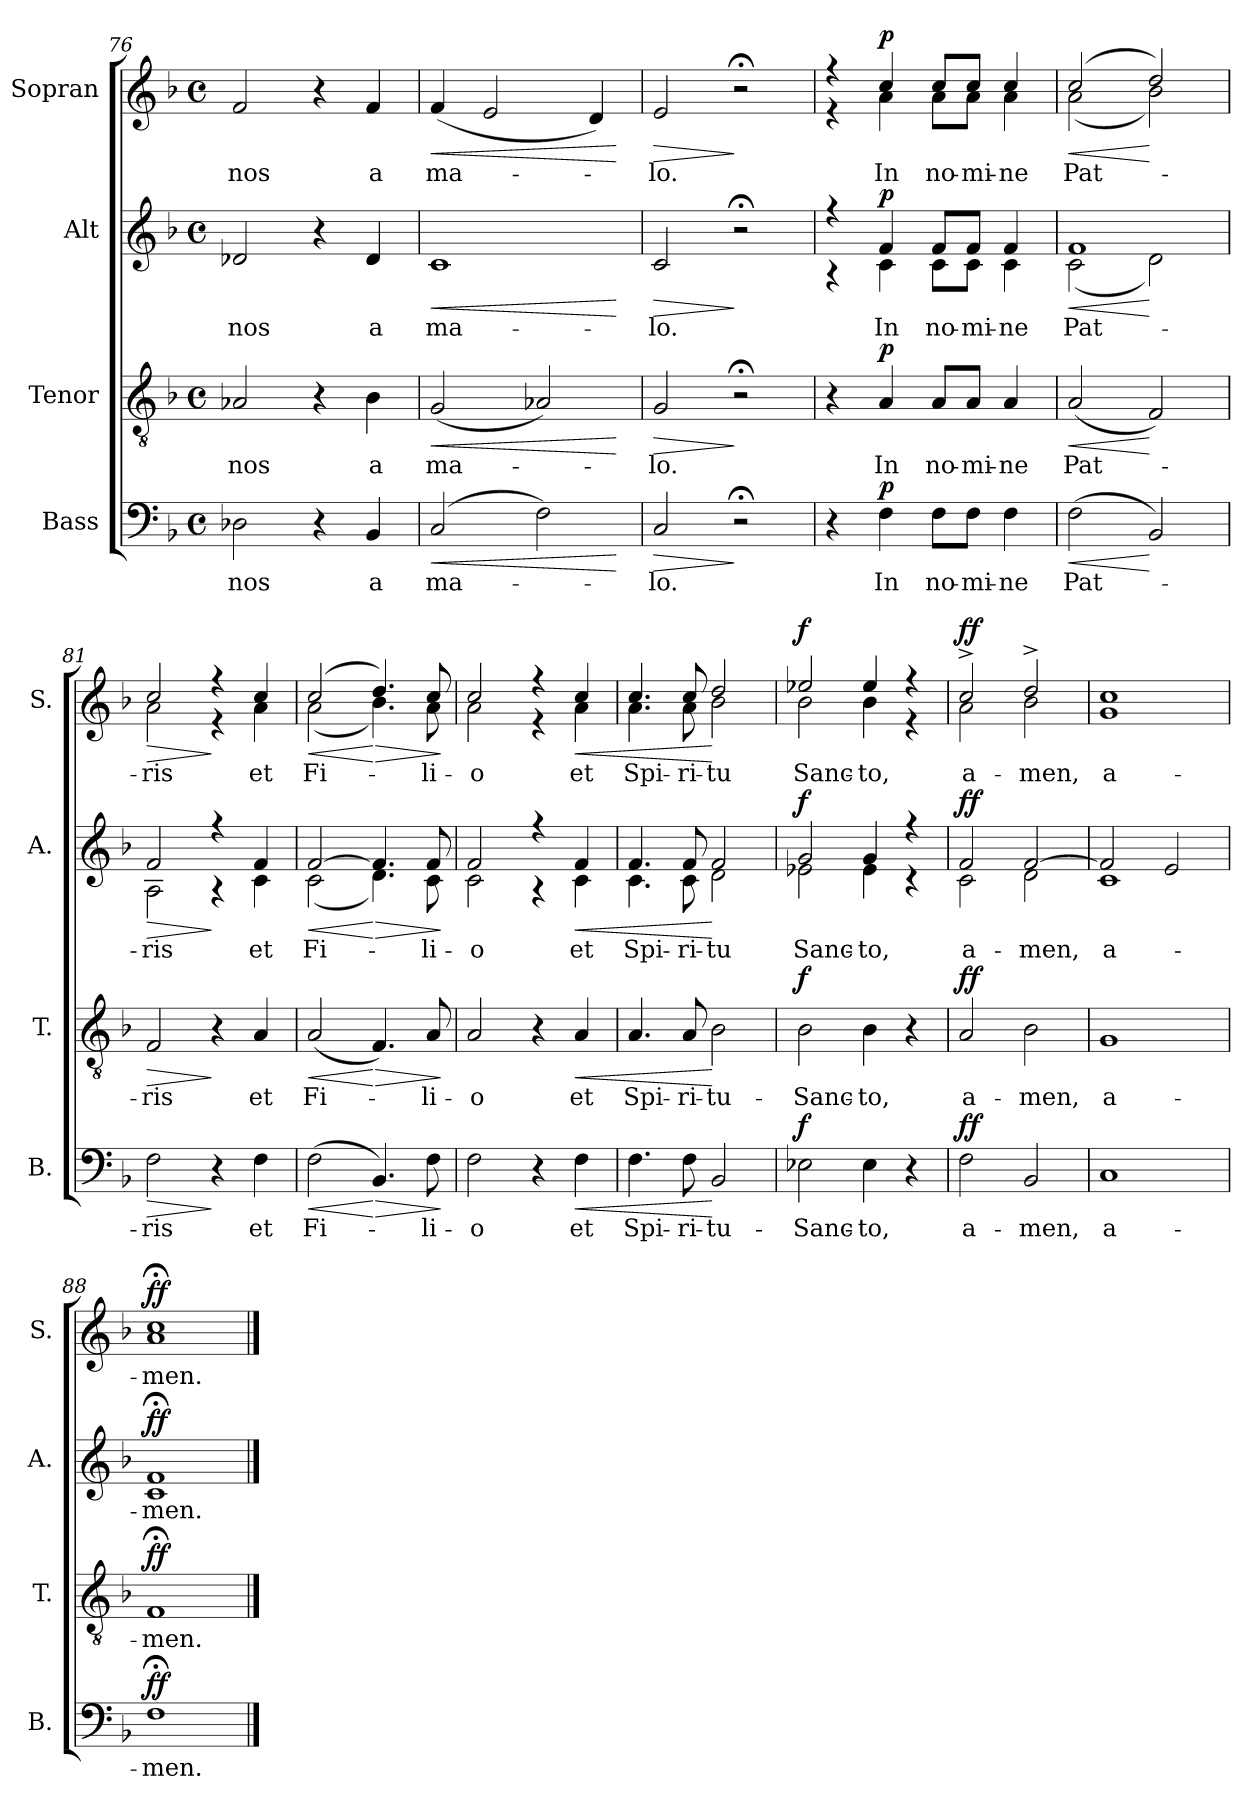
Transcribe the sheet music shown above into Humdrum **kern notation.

**kern	**text	**dynam	**kern	**text	**dynam	**kern	**text	**dynam	**kern	**text	**dynam
*part4	*part4	*part4	*part3	*part3	*part3	*part2	*part2	*part2	*part1	*part1	*part1
*staff4	*staff4	*staff4	*staff3	*staff3	*staff3	*staff2	*staff2	*staff2	*staff1	*staff1	*staff1
*I"Bass	*	*	*I"Tenor	*	*	*I"Alt	*	*	*I"Sopran	*	*
*I'B.	*	*	*I'T.	*	*	*I'A.	*	*	*I'S.	*	*
*clefF4	*	*	*clefGv2	*	*	*clefG2	*	*	*clefG2	*	*
*k[b-]	*	*	*k[b-]	*	*	*k[b-]	*	*	*k[b-]	*	*
*F:	*	*	*F:	*	*	*F:	*	*	*F:	*	*
*M4/4	*	*	*M4/4	*	*	*M4/4	*	*	*M4/4	*	*
*met(c)	*	*	*met(c)	*	*	*met(c)	*	*	*met(c)	*	*
=76	=76	=76	=76	=76	=76	=76	=76	=76	=76	=76	=76
!	!LO:LY:b	!	!	!LO:LY:b	!	!	!LO:LY:b	!	!	!LO:LY:b	!
2D-X\	nos	.	2A-X/	nos	.	2d-X/	nos	.	2f/	nos	.
4r	.	.	4r	.	.	4r	.	.	4r	.	.
!	!LO:LY:b	!	!	!LO:LY:b	!	!	!LO:LY:b	!	!	!LO:LY:b	!
4BB-/	a	.	4B-\	a	.	4d-/	a	.	4f/	a	.
=77	=77	=77	=77	=77	=77	=77	=77	=77	=77	=77	=77
!	!LO:LY:b	!LO:HP:b	!	!LO:LY:b	!LO:HP:b	!	!LO:LY:b	!LO:HP:b	!	!LO:LY:b	!LO:HP:b
(2C/	ma-	<	(<2G/	ma-	<	1c	ma-	<	(<4f/	ma-	<
.	.	.	.	.	.	.	.	.	2e/	.	.
2F\)	.	.	2A-X/)	.	.	.	.	.	.	.	.
.	.	.	.	.	.	.	.	.	4d/)	.	.
.	.	[	.	.	[	.	.	[	.	.	[
!!LO:LB:g=z
=78	=78	=78	=78	=78	=78	=78	=78	=78	=78	=78	=78
!	!LO:LY:b	!LO:HP:b	!	!LO:LY:b	!LO:HP:b	!	!LO:LY:b	!LO:HP:b	!	!LO:LY:b	!LO:HP:b
2C/	-lo.	>	2G/	-lo.	>	2c/	-lo.	>	2e/	-lo.	>
2r;<	.	]	2r;<	.	]	2r;<	.	]	2r;<	.	]
=79	=79	=79	=79	=79	=79	=79	=79	=79	=79	=79	=79
*	*	*	*	*	*	*^	*	*	*^	*	*
4r	.	.	4r	.	.	4r	4r	.	.	4r	4r	.	.
!	!LO:LY:b	!LO:DY:a	!	!LO:LY:b	!LO:DY:a	!	!	!LO:LY:b	!LO:DY:a	!	!	!LO:LY:b	!LO:DY:a
4F\	In	p	4A/	In	p	4f/	4c\	In	p	4cc/	4a\	In	p
!	!LO:LY:b	!	!	!LO:LY:b	!	!	!	!LO:LY:b	!	!	!	!LO:LY:b	!
8F\L	no-	.	8A/L	no-	.	8f/L	8c\L	no-	.	8cc/L	8a\L	no-	.
!	!LO:LY:b	!	!	!LO:LY:b	!	!	!	!LO:LY:b	!	!	!	!LO:LY:b	!
8F\J	-mi-	.	8A/J	-mi-	.	8f/J	8c\J	-mi-	.	8cc/J	8a\J	-mi-	.
!	!LO:LY:b	!	!	!LO:LY:b	!	!	!	!LO:LY:b	!	!	!	!LO:LY:b	!
4F\	-ne	.	4A/	-ne	.	4f/	4c\	-ne	.	4cc/	4a\	-ne	.
=80	=80	=80	=80	=80	=80	=80	=80	=80	=80	=80	=80	=80	=80
!	!LO:LY:b	!LO:HP:b	!	!LO:LY:b	!LO:HP:b	!	!	!LO:LY:b	!LO:HP:b	!	!	!LO:LY:b	!LO:HP:b
(>2F\	Pat-	<	(<2A/	Pat-	<	1f	(<2c\	Pat-	<	(2cc/	(<2a\	Pat-	<
2BB-/)	.	[	2F/)	.	[	.	2d\)	.	[	2dd/)	2b-\)	.	[
=81	=81	=81	=81	=81	=81	=81	=81	=81	=81	=81	=81	=81	=81
!	!LO:LY:b	!LO:HP:b	!	!LO:LY:b	!LO:HP:b	!	!	!LO:LY:b	!LO:HP:b	!	!	!LO:LY:b	!LO:HP:b
2F\	-ris	>	2F/	-ris	>	2f/	2A\	-ris	>	2cc/	2a\	-ris	>
4r	.	]	4r	.	]	4r	4r	.	]	4r	4r	.	]
!	!LO:LY:b	!	!	!LO:LY:b	!	!	!	!LO:LY:b	!	!	!	!LO:LY:b	!
4F\	et	.	4A/	et	.	4f/	4c\	et	.	4cc/	4a\	et	.
=82	=82	=82	=82	=82	=82	=82	=82	=82	=82	=82	=82	=82	=82
!	!LO:LY:b	!LO:HP:b	!	!LO:LY:b	!LO:HP:b	!	!	!LO:LY:b	!LO:HP:b	!	!	!LO:LY:b	!LO:HP:b
(<2F\	Fi-	<	(<2A/	Fi-	<	[>2f/	(<2c\	Fi-	<	(>2cc/	(<2a\	Fi-	<
!	!	!LO:HP:n=1:b	!	!	!LO:HP:n=1:b	!	!	!	!LO:HP:n=1:b	!	!	!	!LO:HP:n=1:b
4.BB-/)	.	[ >	4.F/)	.	[ >	4.f/]	4.d\)	.	[ >	4.dd/)	4.b-\)	.	[ >
!	!LO:LY:b	!	!	!LO:LY:b	!	!	!	!LO:LY:b	!	!	!	!LO:LY:b	!
8F\	-li-	.	8A/	-li-	.	8f/	8c\	-li-	.	8cc/	8a\	-li-	.
*	*	*	*	*	*	*v	*v	*	*	*	*	*	*
*	*	*	*	*	*	*	*	*	*v	*v	*	*
.	.	]	.	.	]	.	.	]	.	.	]
!!LO:LB:g=z
=83	=83	=83	=83	=83	=83	=83	=83	=83	=83	=83	=83
!	!LO:LY:b	!	!	!LO:LY:b	!	!	!LO:LY:b	!	!	!LO:LY:b	!
*	*	*	*	*	*	*^	*	*	*^	*	*
2F\	-o	.	2A/	-o	.	2f/	2c\	-o	.	2cc/	2a\	-o	.
4r	.	.	4r	.	.	4r	4r	.	.	4r	4r	.	.
!	!LO:LY:b	!LO:HP:b	!	!LO:LY:b	!LO:HP:b	!	!	!LO:LY:b	!LO:HP:b	!	!	!LO:LY:b	!LO:HP:b
4F\	et	<	4A/	et	<	4f/	4c\	et	<	4cc/	4a\	et	<
=84	=84	=84	=84	=84	=84	=84	=84	=84	=84	=84	=84	=84	=84
!	!LO:LY:b	!	!	!LO:LY:b	!	!	!	!LO:LY:b	!	!	!	!LO:LY:b	!
4.F\	Spi-	.	4.A/	Spi-	.	4.f/	4.c\	Spi-	.	4.cc/	4.a\	Spi-	.
!	!LO:LY:b	!	!	!LO:LY:b	!	!	!	!LO:LY:b	!	!	!	!LO:LY:b	!
8F\	-ri-	.	8A/	-ri-	.	8f/	8c\	-ri-	.	8cc/	8a\	-ri-	.
!	!LO:LY:b	!	!	!LO:LY:b	!	!	!	!LO:LY:b	!	!	!	!LO:LY:b	!
2BB-/	-tu-	[	2B-\	-tu-	[	2f/	2d\	-tu	[	2dd/	2b-\	-tu	[
=85	=85	=85	=85	=85	=85	=85	=85	=85	=85	=85	=85	=85	=85
!	!LO:LY:b	!LO:DY:a	!	!LO:LY:b	!LO:DY:a	!	!	!LO:LY:b	!LO:DY:a	!	!	!LO:LY:b	!LO:DY:a
2E-X\	-Sanc-	f	2B-\	-Sanc-	f	2g/	2e-X\	Sanc-	f	2ee-X/	2b-\	Sanc-	f
!	!LO:LY:b	!	!	!LO:LY:b	!	!	!	!LO:LY:b	!	!	!	!LO:LY:b	!
4E-\	-to,	.	4B-\	-to,	.	4g/	4e-\	-to,	.	4ee-/	4b-\	-to,	.
4r	.	.	4r	.	.	4r	4r	.	.	4r	4r	.	.
=86	=86	=86	=86	=86	=86	=86	=86	=86	=86	=86	=86	=86	=86
!	!LO:LY:b	!LO:DY:a	!	!LO:LY:b	!LO:DY:a	!	!	!LO:LY:b	!LO:DY:a	!	!	!LO:LY:b	!LO:DY:a
2F\	a-	ff	2A/	a-	ff	2f/	2c\	a-	ff	2cc^>/	2a\	a-	ff
!	!LO:LY:b	!	!	!LO:LY:b	!	!	!	!LO:LY:b	!	!	!	!LO:LY:b	!
2BB-/	-men,	.	2B-\	-men,	.	[>2f/	2d\	-men,	.	2dd^>/	2b-\	-men,	.
=87	=87	=87	=87	=87	=87	=87	=87	=87	=87	=87	=87	=87	=87
!	!LO:LY:b	!	!	!LO:LY:b	!	!	!	!LO:LY:b	!	!	!	!LO:LY:b	!
1C	a-	.	1G	a-	.	2f/]	1c	a-	.	1cc	1g	a-	.
.	.	.	.	.	.	2e/	.	.	.	.	.	.	.
=88	=88	=88	=88	=88	=88	=88	=88	=88	=88	=88	=88	=88	=88
!	!LO:LY:b	!LO:DY:a	!	!LO:LY:b	!LO:DY:a	!	!	!LO:LY:b	!LO:DY:a	!	!	!LO:LY:b	!LO:DY:a
1F;<	-men.	ff	1F;<	-men.	ff	1f;<	1c	-men.	ff	1cc;<	1a	-men.	ff
*	*	*	*	*	*	*v	*v	*	*	*	*	*	*
*	*	*	*	*	*	*	*	*	*v	*v	*	*
==	==	==	==	==	==	==	==	==	==	==	==
*-	*-	*-	*-	*-	*-	*-	*-	*-	*-	*-	*-
